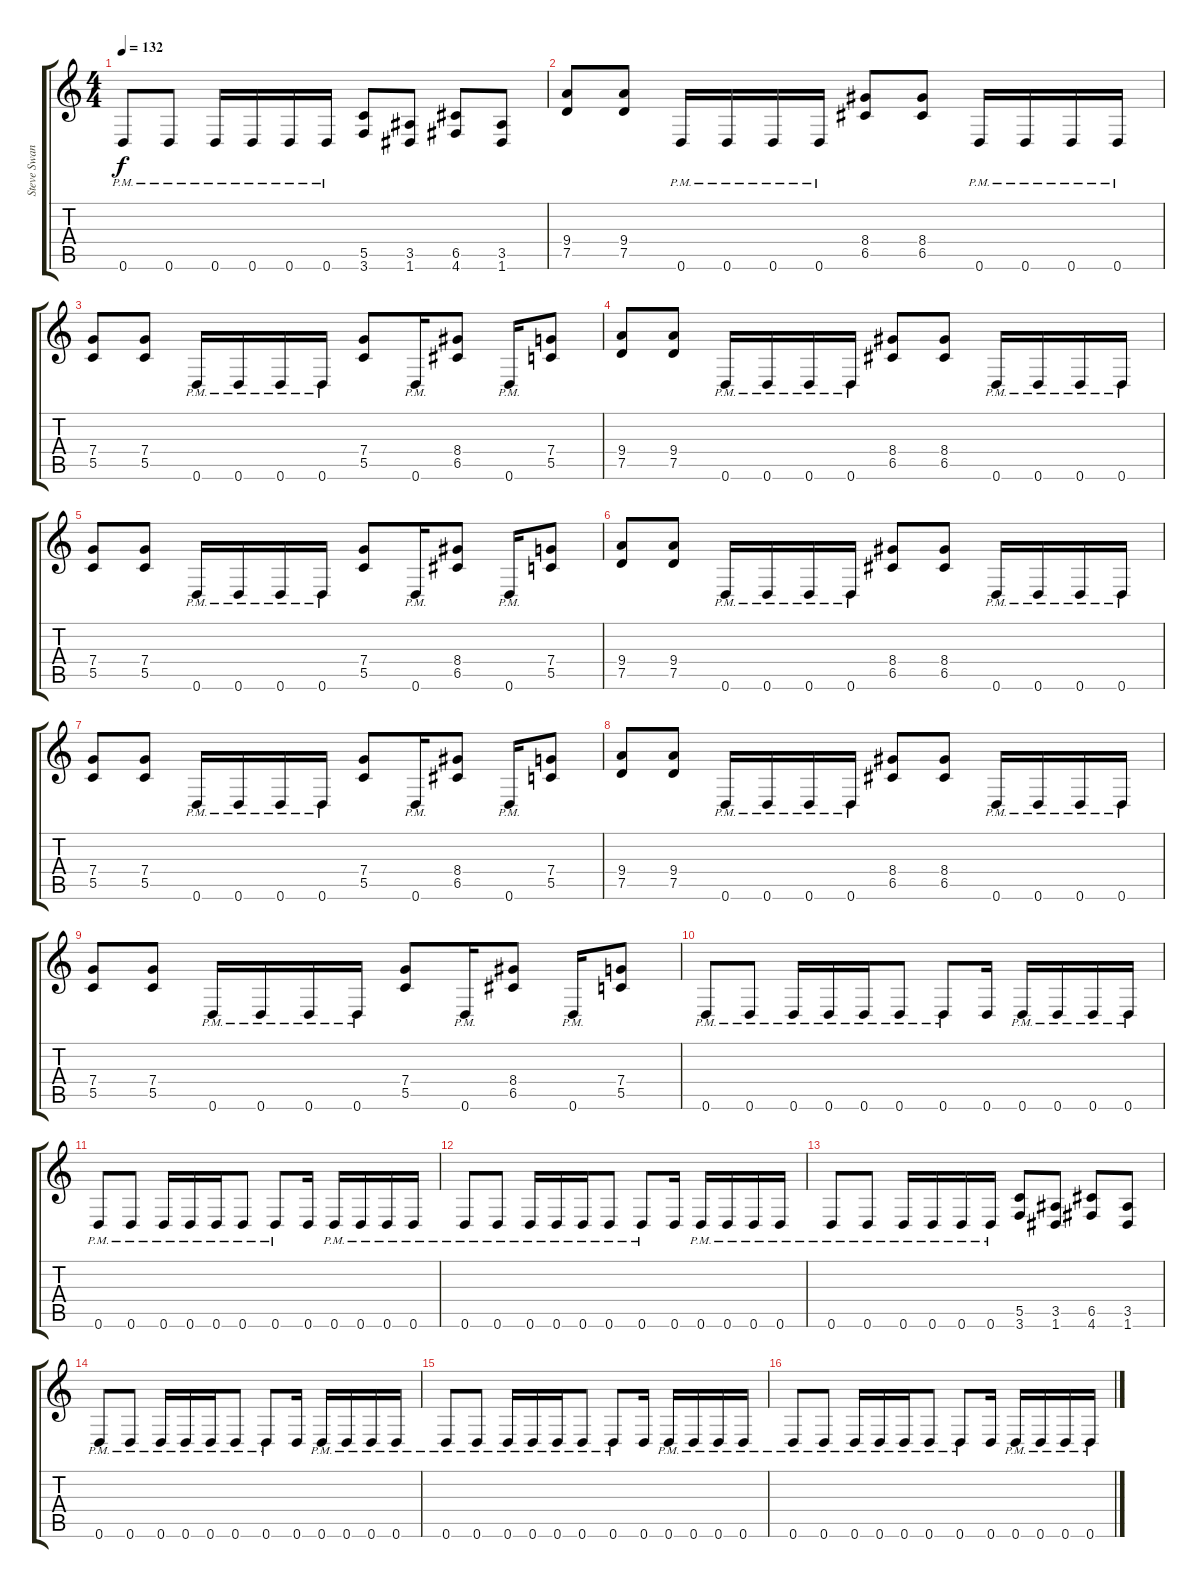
\track ("Steve Swanson (Rythm Guitar+Solo)" "Steve Swan") {instrument overdrivenguitar}
\staff {score tabs}
\tuning (D4 A3 F3 C3 G2 D2) {hide}
\ts (4 4)
\tempo 132
\clef g2
\ks c
0.6{pm}.8{dy f} 0.6{pm}.8 0.6{pm}.16 0.6{pm}.16 0.6{pm}.16 0.6{pm}.16 (5.5 3.6).8 (3.5 1.6).8 (6.5 4.6).8 (3.5 1.6).8 |
(9.4 7.5).8 (9.4 7.5).8 0.6{pm}.16 0.6{pm}.16 0.6{pm}.16 0.6{pm}.16 (8.4 6.5).8 (8.4 6.5).8 0.6{pm}.16 0.6{pm}.16 0.6{pm}.16 0.6{pm}.16 |
(7.4 5.5).8 (7.4 5.5).8 0.6{pm}.16 0.6{pm}.16 0.6{pm}.16 0.6{pm}.16 (7.4 5.5).8 0.6{pm}.16 (8.4 6.5).8 0.6{pm}.16 (7.4 5.5).8 |
(9.4 7.5).8 (9.4 7.5).8 0.6{pm}.16 0.6{pm}.16 0.6{pm}.16 0.6{pm}.16 (8.4 6.5).8 (8.4 6.5).8 0.6{pm}.16 0.6{pm}.16 0.6{pm}.16 0.6{pm}.16 |
(7.4 5.5).8 (7.4 5.5).8 0.6{pm}.16 0.6{pm}.16 0.6{pm}.16 0.6{pm}.16 (7.4 5.5).8 0.6{pm}.16 (8.4 6.5).8 0.6{pm}.16 (7.4 5.5).8 |
(9.4 7.5).8 (9.4 7.5).8 0.6{pm}.16 0.6{pm}.16 0.6{pm}.16 0.6{pm}.16 (8.4 6.5).8 (8.4 6.5).8 0.6{pm}.16 0.6{pm}.16 0.6{pm}.16 0.6{pm}.16 |
(7.4 5.5).8 (7.4 5.5).8 0.6{pm}.16 0.6{pm}.16 0.6{pm}.16 0.6{pm}.16 (7.4 5.5).8 0.6{pm}.16 (8.4 6.5).8 0.6{pm}.16 (7.4 5.5).8 |
(9.4 7.5).8 (9.4 7.5).8 0.6{pm}.16 0.6{pm}.16 0.6{pm}.16 0.6{pm}.16 (8.4 6.5).8 (8.4 6.5).8 0.6{pm}.16 0.6{pm}.16 0.6{pm}.16 0.6{pm}.16 |
(7.4 5.5).8 (7.4 5.5).8 0.6{pm}.16 0.6{pm}.16 0.6{pm}.16 0.6{pm}.16 (7.4 5.5).8 0.6{pm}.16 (8.4 6.5).8 0.6{pm}.16 (7.4 5.5).8 |
0.6{pm}.8 0.6{pm}.8 0.6{pm}.16 0.6{pm}.16 0.6{pm}.16 0.6{pm}.8 0.6{pm}.8 0.6.16 0.6{pm}.16 0.6{pm}.16 0.6{pm}.16 0.6{pm}.16 |
0.6{pm}.8 0.6{pm}.8 0.6{pm}.16 0.6{pm}.16 0.6{pm}.16 0.6{pm}.8 0.6{pm}.8 0.6.16 0.6{pm}.16 0.6{pm}.16 0.6{pm}.16 0.6{pm}.16 |
0.6{pm}.8 0.6{pm}.8 0.6{pm}.16 0.6{pm}.16 0.6{pm}.16 0.6{pm}.8 0.6{pm}.8 0.6.16 0.6{pm}.16 0.6{pm}.16 0.6{pm}.16 0.6{pm}.16 |
0.6{pm}.8 0.6{pm}.8 0.6{pm}.16 0.6{pm}.16 0.6{pm}.16 0.6{pm}.16 (5.5 3.6).8 (3.5 1.6).8 (6.5 4.6).8 (3.5 1.6).8 |
0.6{pm}.8 0.6{pm}.8 0.6{pm}.16 0.6{pm}.16 0.6{pm}.16 0.6{pm}.8 0.6{pm}.8 0.6.16 0.6{pm}.16 0.6{pm}.16 0.6{pm}.16 0.6{pm}.16 |
0.6{pm}.8 0.6{pm}.8 0.6{pm}.16 0.6{pm}.16 0.6{pm}.16 0.6{pm}.8 0.6{pm}.8 0.6.16 0.6{pm}.16 0.6{pm}.16 0.6{pm}.16 0.6{pm}.16 |
0.6{pm}.8 0.6{pm}.8 0.6{pm}.16 0.6{pm}.16 0.6{pm}.16 0.6{pm}.8 0.6{pm}.8 0.6.16 0.6{pm}.16 0.6{pm}.16 0.6{pm}.16 0.6{pm}.16
